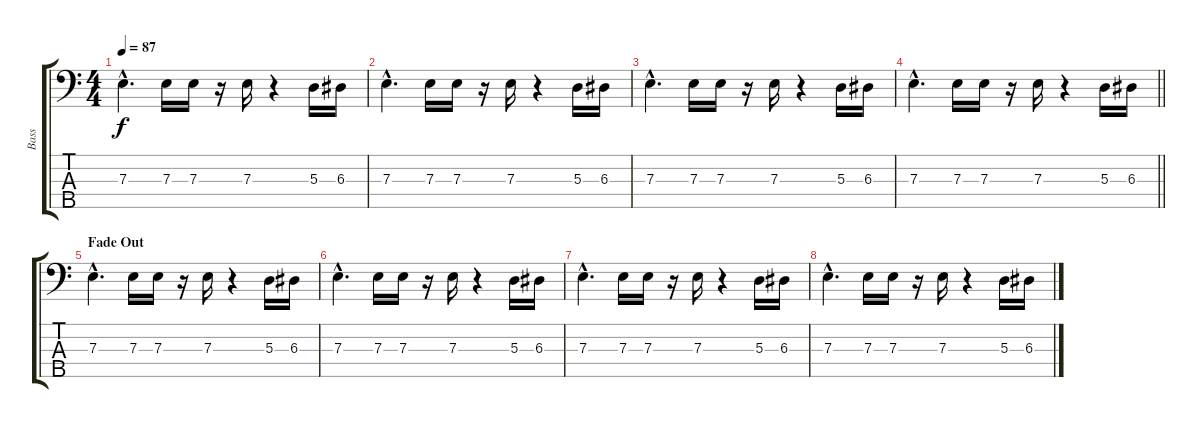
\track ("Bass" "Bass") {instrument electricbassfinger}
\staff {score tabs}
\tuning (G2 D2 A1 E1 B0) {hide}
\ts (4 4)
\tempo 87
\clef f4
\ks c
7.3{hac}.4{d dy f} 7.3.16 7.3.16 r.16 7.3.16 r.4 5.3.16 6.3.16 |
7.3{hac}.4{d} 7.3.16 7.3.16 r.16 7.3.16 r.4 5.3.16 6.3.16 |
7.3{hac}.4{d} 7.3.16 7.3.16 r.16 7.3.16 r.4 5.3.16 6.3.16 |
\barLineRight lightlight
7.3{hac}.4{d} 7.3.16 7.3.16 r.16 7.3.16 r.4 5.3.16 6.3.16 |
\section ("" "Fade Out")
7.3{hac}.4{d} 7.3.16 7.3.16 r.16 7.3.16 r.4 5.3.16 6.3.16 |
7.3{hac}.4{d} 7.3.16 7.3.16 r.16 7.3.16 r.4 5.3.16 6.3.16 |
7.3{hac}.4{d} 7.3.16 7.3.16 r.16 7.3.16 r.4 5.3.16 6.3.16 |
7.3{hac}.4{d} 7.3.16 7.3.16 r.16 7.3.16 r.4 5.3.16 6.3.16
